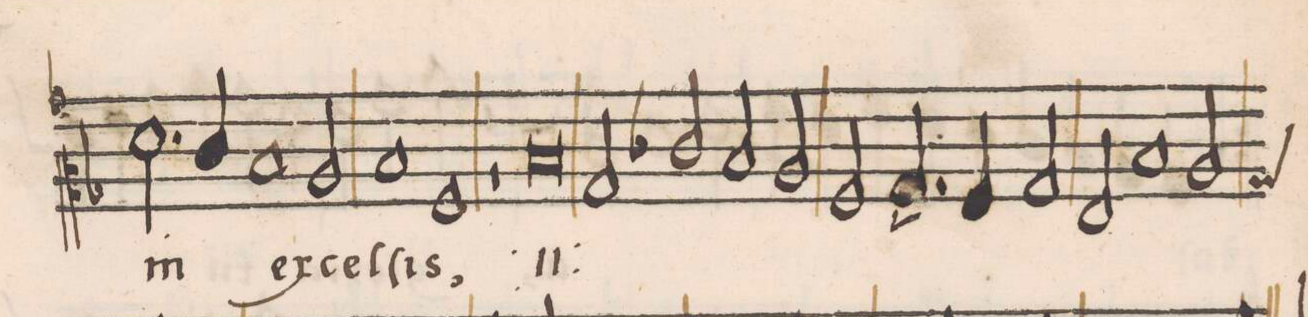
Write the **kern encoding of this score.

**kern	**text	**text
*I"TENOR	*	*
*clefC2	*	*
*k[b-]	*	*
*met(C|)	*	*
*M2/1	*	*
2.f\	in	.
=75-	=75-	=75-
4e/	.	.
1d	ex-	.
2c/	.	.
=76	=76	=76
1d	-cel-	.
1A	-ſis,	.
=77-	=77-	=77-
1r	.	.
*	*ij	*
0d	o-	.
=78-	=78-	=78-
2B-/	.	.
2e-X/	-ſan-	.
=79-	=79-	=79-
2d/	.	.
2c/	.	.
2A/	-na	.
2.B-/	in	.
=80-	=80-	=80-
4A/	ex-	.
2B-/	-cel-	.
2G/	.	.
1d/	.	.
=81-	=81-	=81-
2c/	.	.
*clefC3	*	*
*custos:B-	*	*
*-	*-	*-
